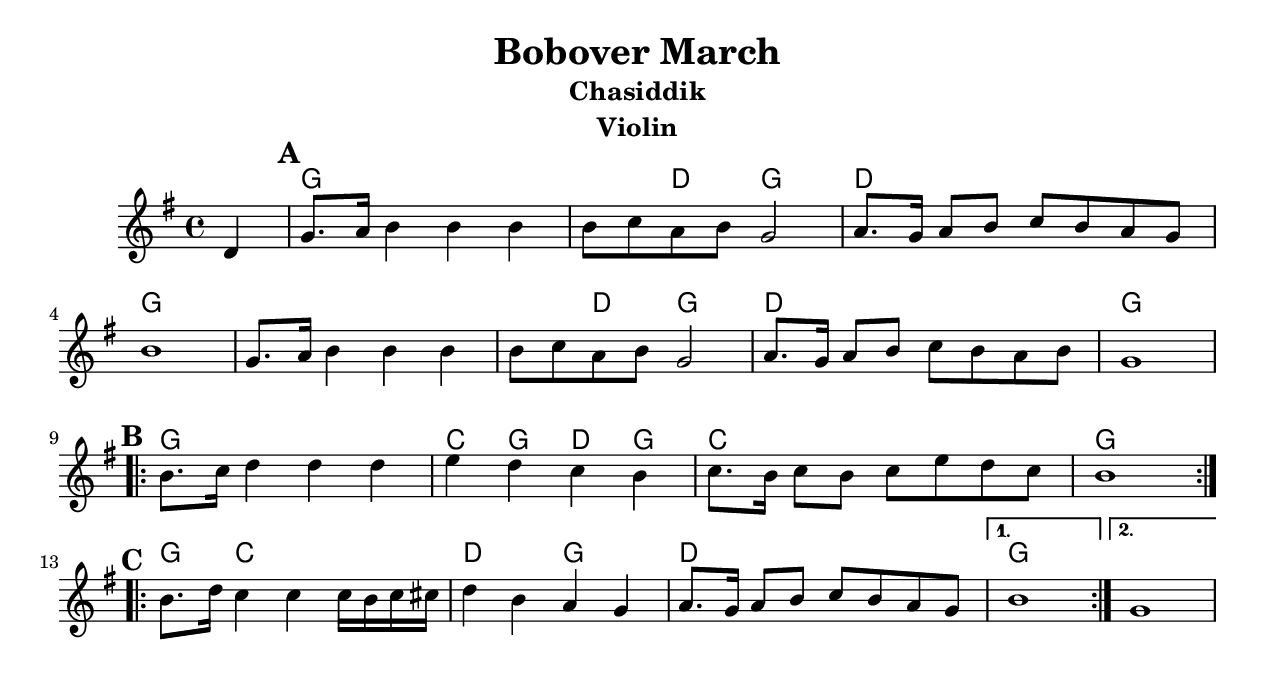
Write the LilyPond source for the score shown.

\version "2.18.0"
\include "english.ly"
\paper{
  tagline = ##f
  print-all-headers = ##t
  #(set-paper-size "letter")
}
date = #(strftime "%d-%m-%Y" (localtime (current-time)))

%\markup{ \italic{ " Updated " \date  }  }

%\markup{ Got something to say? }

global = {
  \clef treble
  \key g \major
  \time 4/4
  \set Score.markFormatter = #format-mark-box-alphabet
}

%#################################### Melody ########################
melody = \relative c' {
  \global

  \partial 4*1 d4    %lead in notes
  \mark \default
  g8. a16 b4 b b
  b8 c a b g2
  a8. g16 a8 b c b a g
  b1

  g8. a16 b4 b b
  b8 c a b g2
  a8. g16 a8 b c b a b
  g1

  \repeat volta 2{
    \mark \default
    b8. c16 d4 d  d|
    e4 d c b
    c8. b16 c8 b c e d c
    b1
  }
  %\alternative { { }{ } }

  \repeat volta 2{
    \mark \default
    b8. d16 c4 c c16 b c cs|
    d4 b a g
    a8. g16 a8 b c b a g

  }
  \alternative { {b1 }{g1 } }

}
%################################# Lyrics #####################
%\addlyrics{  }
%################################# Chords #######################
harmonies = \chordmode {
  s4
  g4*5
  d4
  g2
  d1
  g4*9
  d4
  g2
  d1
  g1
  %
  g1
  c4
  g4
  d4 %?
  g4
  c1
  g1
  %
  g4
  c4*3
  d2
  g2
  d1
  g1*2

}

\score {
  <<
    \new ChordNames {
      \set chordChanges = ##f
      \harmonies
    }
    \new Staff
    \melody
  >>
  \header{
    title= "Bobover March"
    subtitle="Chasiddik"
    composer= ""
    instrument = "Violin"
    arranger= ""
  }
  \layout{indent = 1.0\cm}
  \midi {
    \tempo 4 = 120

    % \midi { }
  }
}
%{
% more verses:
\markup{}
\markup {
  \fill-line {
    \hspace #0.1 % distance from left margin
    \column {
      \line { "1."
	\column {
	  ""
	}
      }
      \hspace #0.2 % vertical distance between verses
      \line { "2."
	\column {
	 ""
	}
      }
    }
    \hspace #0.1  % horiz. distance between columns
    \column {
      \line { "3."
	\column {
	  ""
	}
      }
      \hspace #0.2 % distance between verses
      \line { "4."
	\column {
	 ""
	}
      }
    }
    \hspace #0.1 % distance to right margin
  }
}

%}
